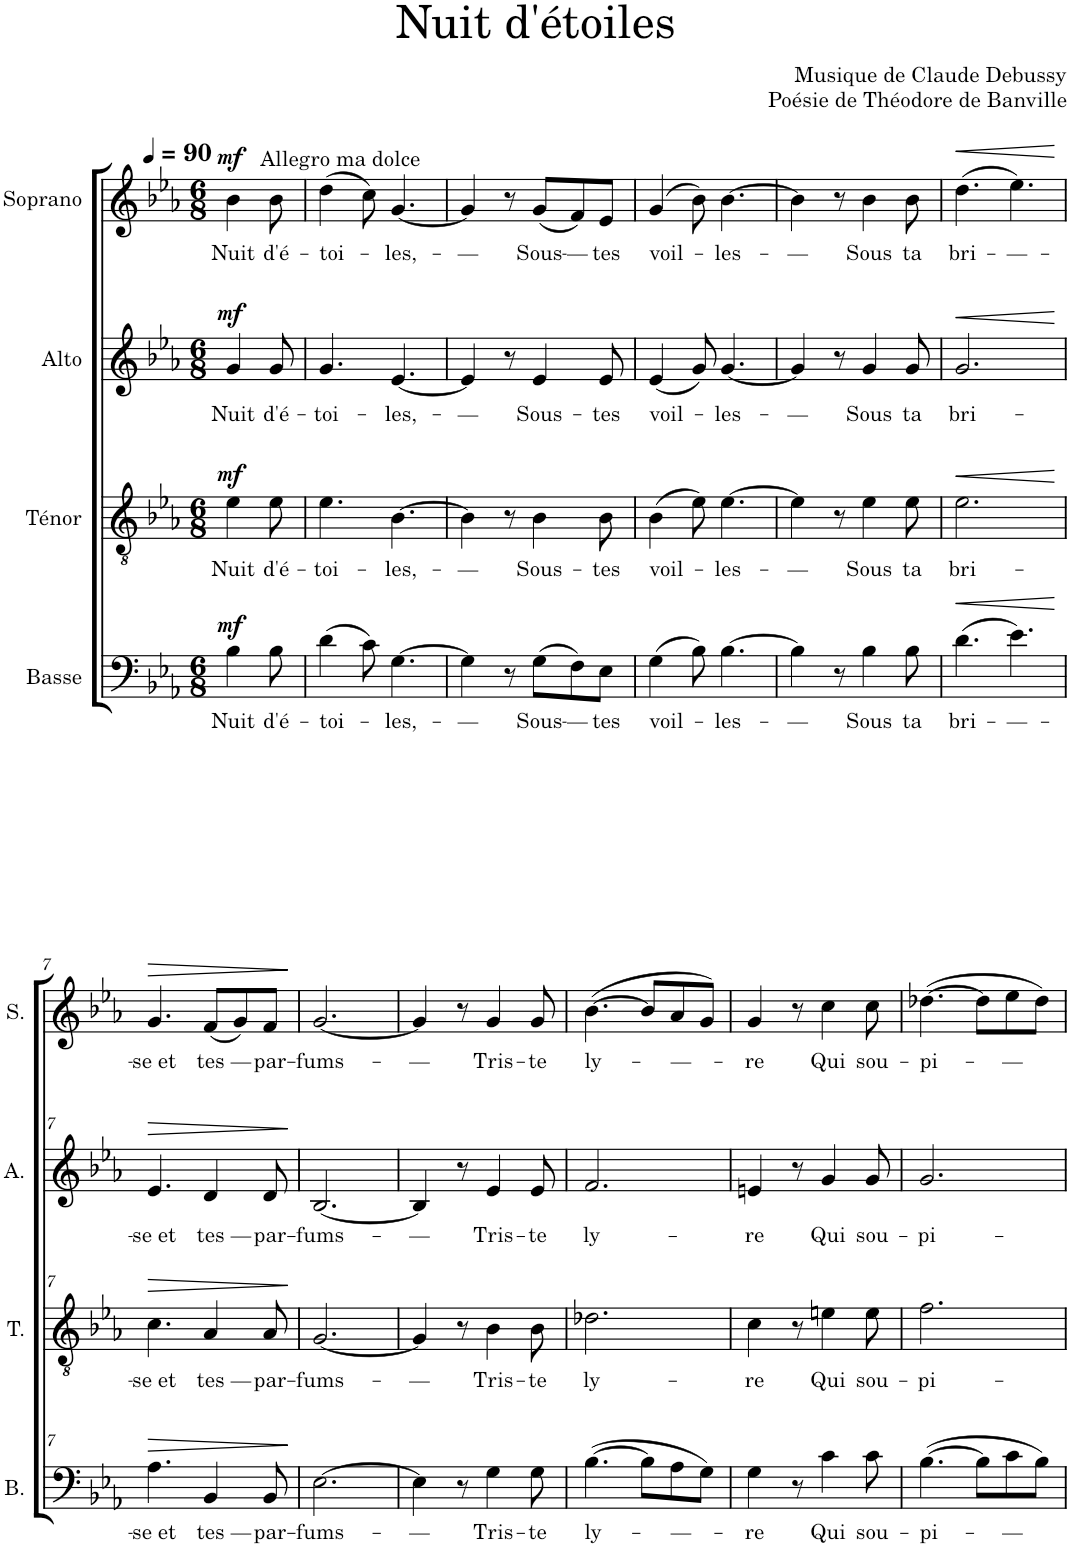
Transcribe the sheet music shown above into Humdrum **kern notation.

**kern	**text	**dynam	**kern	**text	**dynam	**kern	**text	**dynam	**kern	**text	**dynam
*part4	*part4	*part4	*part3	*part3	*part3	*part2	*part2	*part2	*part1	*part1	*part1
*staff4	*staff4	*staff4	*staff3	*staff3	*staff3	*staff2	*staff2	*staff2	*staff1	*staff1	*staff1
*I"Basse	*	*	*I"Ténor	*	*	*I"Alto	*	*	*I"Soprano	*	*
*I'B.	*	*	*I'T.	*	*	*I'A.	*	*	*I'S.	*	*
*clefF4	*	*	*clefGv2	*	*	*clefG2	*	*	*clefG2	*	*
*k[b-e-a-]	*	*	*k[b-e-a-]	*	*	*k[b-e-a-]	*	*	*k[b-e-a-]	*	*
*M6/8	*	*	*M6/8	*	*	*M6/8	*	*	*M6/8	*	*
*MM90	*	*	*MM90	*	*	*MM90	*	*	*MM90	*	*
=1	=1	=1	=1	=1	=1	=1	=1	=1	=1	=1	=1
!	!	!	!	!	!	!	!	!	!LO:TX:a:t=Allegro ma dolce	!	!
!	!LO:LY:b	!LO:DY:a	!	!LO:LY:b	!LO:DY:a	!	!LO:LY:b	!LO:DY:a	!	!LO:LY:b	!LO:DY:a
4B-\	Nuit	mf	4e-\	Nuit	mf	4g/	Nuit	mf	4b-\	Nuit	mf
!	!LO:LY:b	!	!	!LO:LY:b	!	!	!LO:LY:b	!	!	!LO:LY:b	!
8B-\	d'é-	.	8e-\	d'é-	.	8g/	d'é-	.	8b-\	d'é-	.
=2	=2	=2	=2	=2	=2	=2	=2	=2	=2	=2	=2
!	!LO:LY:b	!	!	!LO:LY:b	!	!	!LO:LY:b	!	!	!LO:LY:b	!
(4d\	-toi-	.	4.e-\	-toi-	.	4.g/	-toi-	.	(4dd\	-toi-	.
8c\)	.	.	.	.	.	.	.	.	8cc\)	.	.
!	!LO:LY:b	!	!	!LO:LY:b	!	!	!LO:LY:b	!	!	!LO:LY:b	!
[4.G\	-les,-	.	[4.B-\	-les,-	.	[4.e-/	-les,-	.	[4.g/	-les,-	.
=3	=3	=3	=3	=3	=3	=3	=3	=3	=3	=3	=3
!	!LO:LY:b	!	!	!LO:LY:b	!	!	!LO:LY:b	!	!	!LO:LY:b	!
4G\]	-—	.	4B-\]	-—	.	4e-/]	-—	.	4g/]	-—	.
8r	.	.	8r	.	.	8r	.	.	8r	.	.
!	!LO:LY:b	!	!	!LO:LY:b	!	!	!LO:LY:b	!	!	!LO:LY:b	!
(8G\L	Sous-	.	4B-\	Sous-	.	4e-/	Sous-	.	(8g/L	Sous-	.
!	!LO:LY:b	!	!	!	!	!	!	!	!	!LO:LY:b	!
8F\)	-—	.	.	.	.	.	.	.	8f/)	-—	.
!	!LO:LY:b	!	!	!LO:LY:b	!	!	!LO:LY:b	!	!	!LO:LY:b	!
8E-\J	tes	.	8B-\	tes	.	8e-/	tes	.	8e-/J	tes	.
=4	=4	=4	=4	=4	=4	=4	=4	=4	=4	=4	=4
!	!LO:LY:b	!	!	!LO:LY:b	!	!	!LO:LY:b	!	!	!LO:LY:b	!
(4G\	voil-	.	(4B-\	voil-	.	(4e-/	voil-	.	(4g/	voil-	.
8B-\)	.	.	8e-\)	.	.	8g/)	.	.	8b-\)	.	.
!	!LO:LY:b	!	!	!LO:LY:b	!	!	!LO:LY:b	!	!	!LO:LY:b	!
[4.B-\	-les-	.	[4.e-\	-les-	.	[4.g/	-les-	.	[4.b-\	-les-	.
=5	=5	=5	=5	=5	=5	=5	=5	=5	=5	=5	=5
!	!LO:LY:b	!	!	!LO:LY:b	!	!	!LO:LY:b	!	!	!LO:LY:b	!
4B-\]	-—	.	4e-\]	-—	.	4g/]	-—	.	4b-\]	-—	.
8r	.	.	8r	.	.	8r	.	.	8r	.	.
!	!LO:LY:b	!	!	!LO:LY:b	!	!	!LO:LY:b	!	!	!LO:LY:b	!
4B-\	Sous	.	4e-\	Sous	.	4g/	Sous	.	4b-\	Sous	.
!	!LO:LY:b	!	!	!LO:LY:b	!	!	!LO:LY:b	!	!	!LO:LY:b	!
8B-\	ta	.	8e-\	ta	.	8g/	ta	.	8b-\	ta	.
=6	=6	=6	=6	=6	=6	=6	=6	=6	=6	=6	=6
!	!LO:LY:b	!LO:HP:b	!	!LO:LY:b	!LO:HP:b	!	!LO:LY:b	!LO:HP:b	!	!LO:LY:b	!LO:HP:b
(4.d\	bri-	<	2.e-\	bri-	<	2.g/	bri-	<	(4.dd\	bri-	<
!	!LO:LY:b	!	!	!	!	!	!	!	!	!LO:LY:b	!
4.e-\)	-—-	.	.	.	.	.	.	.	4.ee-\)	-—-	.
.	.	[	.	.	[	.	.	[	.	.	[
!!LO:LB:g=z
=7	=7	=7	=7	=7	=7	=7	=7	=7	=7	=7	=7
!	!LO:LY:b	!LO:HP:b	!	!LO:LY:b	!LO:HP:b	!	!LO:LY:b	!LO:HP:b	!	!LO:LY:b	!LO:HP:b
4.A-\	-se et	>	4.c\	-se et	>	4.e-/	-se et	>	4.g/	-se et	>
!	!LO:LY:b	!	!	!LO:LY:b	!	!	!LO:LY:b	!	!	!LO:LY:b	!
4BB-/	tes —	.	4A-/	tes —	.	4d/	tes —	.	(8f/L	tes —	.
.	.	.	.	.	.	.	.	.	8g/)	.	.
!	!LO:LY:b	!	!	!LO:LY:b	!	!	!LO:LY:b	!	!	!LO:LY:b	!
8BB-/	par-	.	8A-/	par-	.	8d/	par-	.	8f/J	par-	.
.	.	]	.	.	]	.	.	]	.	.	]
=8	=8	=8	=8	=8	=8	=8	=8	=8	=8	=8	=8
!	!LO:LY:b	!	!	!LO:LY:b	!	!	!LO:LY:b	!	!	!LO:LY:b	!
[2.E-\	-fums-	.	[2.G/	-fums-	.	[2.B-/	-fums-	.	[2.g/	-fums-	.
=9	=9	=9	=9	=9	=9	=9	=9	=9	=9	=9	=9
!	!LO:LY:b	!	!	!LO:LY:b	!	!	!LO:LY:b	!	!	!LO:LY:b	!
4E-\]	-—	.	4G/]	-—	.	4B-/]	-—	.	4g/]	-—	.
8r	.	.	8r	.	.	8r	.	.	8r	.	.
!	!LO:LY:b	!	!	!LO:LY:b	!	!	!LO:LY:b	!	!	!LO:LY:b	!
4G\	Tris-	.	4B-\	Tris-	.	4e-/	Tris-	.	4g/	Tris-	.
!	!LO:LY:b	!	!	!LO:LY:b	!	!	!LO:LY:b	!	!	!LO:LY:b	!
8G\	-te	.	8B-\	-te	.	8e-/	-te	.	8g/	-te	.
=10	=10	=10	=10	=10	=10	=10	=10	=10	=10	=10	=10
!	!LO:LY:b	!	!	!LO:LY:b	!	!	!LO:LY:b	!	!	!LO:LY:b	!
([4.B-\	ly-	.	2.d-X\	ly-	.	2.f/	ly-	.	([4.b-\	ly-	.
8B-\L]	.	.	.	.	.	.	.	.	8b-/L]	.	.
!	!LO:LY:b	!	!	!	!	!	!	!	!	!LO:LY:b	!
8A-\	-—-	.	.	.	.	.	.	.	8a-/	-—-	.
8G\J)	.	.	.	.	.	.	.	.	8g/J)	.	.
=11	=11	=11	=11	=11	=11	=11	=11	=11	=11	=11	=11
!	!LO:LY:b	!	!	!LO:LY:b	!	!	!LO:LY:b	!	!	!LO:LY:b	!
4G\	-re	.	4c\	-re	.	4en/	-re	.	4g/	-re	.
8r	.	.	8r	.	.	8r	.	.	8r	.	.
!	!LO:LY:b	!	!	!LO:LY:b	!	!	!LO:LY:b	!	!	!LO:LY:b	!
4c\	Qui	.	4en\	Qui	.	4g/	Qui	.	4cc\	Qui	.
!	!LO:LY:b	!	!	!LO:LY:b	!	!	!LO:LY:b	!	!	!LO:LY:b	!
8c\	sou-	.	8e\	sou-	.	8g/	sou-	.	8cc\	sou-	.
=12	=12	=12	=12	=12	=12	=12	=12	=12	=12	=12	=12
!	!LO:LY:b	!	!	!LO:LY:b	!	!	!LO:LY:b	!	!	!LO:LY:b	!
([4.B-\	-pi-	.	2.f\	-pi-	.	2.g/	-pi-	.	([4.dd-X\	-pi-	.
8B-\L]	.	.	.	.	.	.	.	.	8dd-\L]	.	.
!	!LO:LY:b	!	!	!	!	!	!	!	!	!LO:LY:b	!
8c\	-—	.	.	.	.	.	.	.	8ee-\	-—	.
8B-\J)	.	.	.	.	.	.	.	.	8dd-\J)	.	.
=	=	=	=	=	=	=	=	=	=	=	=
*-	*-	*-	*-	*-	*-	*-	*-	*-	*-	*-	*-
